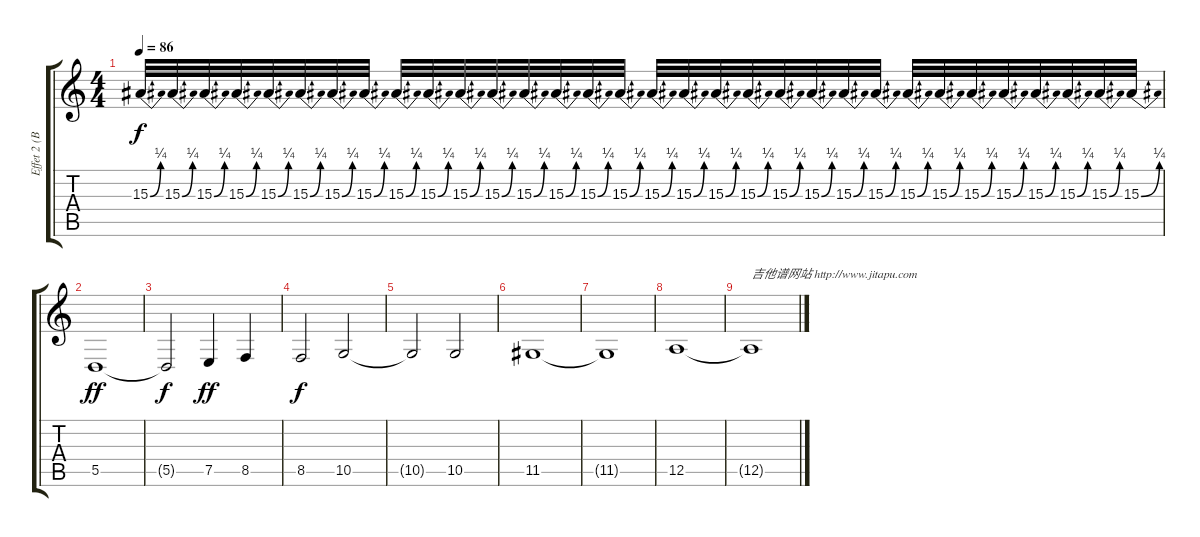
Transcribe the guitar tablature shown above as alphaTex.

\track ("Effet 2 (Bruits Couplets et Guitare)" "Effet 2 (B") {instrument lead1square}
\staff {score tabs}
\tuning (E4 B3 G3 D3 A2 E2) {hide}
\ts (4 4)
\tempo 86
\clef g2
\ks c
15.3{be (bend 0 0 60 1)}.32{dy f} 15.3{be (bend 0 0 60 1)}.32 15.3{be (bend 0 0 60 1)}.32 15.3{be (bend 0 0 60 1)}.32 15.3{be (bend 0 0 60 1)}.32 15.3{be (bend 0 0 60 1)}.32 15.3{be (bend 0 0 60 1)}.32 15.3{be (bend 0 0 60 1)}.32 15.3{be (bend 0 0 60 1)}.32 15.3{be (bend 0 0 60 1)}.32 15.3{be (bend 0 0 60 1)}.32 15.3{be (bend 0 0 60 1)}.32 15.3{be (bend 0 0 60 1)}.32 15.3{be (bend 0 0 60 1)}.32 15.3{be (bend 0 0 60 1)}.32 15.3{be (bend 0 0 60 1)}.32 15.3{be (bend 0 0 60 1)}.32 15.3{be (bend 0 0 60 1)}.32 15.3{be (bend 0 0 60 1)}.32 15.3{be (bend 0 0 60 1)}.32 15.3{be (bend 0 0 60 1)}.32 15.3{be (bend 0 0 60 1)}.32 15.3{be (bend 0 0 60 1)}.32 15.3{be (bend 0 0 60 1)}.32 15.3{be (bend 0 0 60 1)}.32 15.3{be (bend 0 0 60 1)}.32 15.3{be (bend 0 0 60 1)}.32 15.3{be (bend 0 0 60 1)}.32 15.3{be (bend 0 0 60 1)}.32 15.3{be (bend 0 0 60 1)}.32 15.3{be (bend 0 0 60 1)}.32 15.3{be (bend 0 0 60 1)}.32 |
5.5.1{dy ff} |
5.5{t}.2{dy f} 7.5.4{dy ff} 8.5.4 |
8.5.2{dy f} 10.5.2 |
10.5{t}.2 10.5.2 |
11.5.1 |
11.5{t}.1 |
12.5.1 |
12.5{t}.1{txt "吉他谱网站 http://www.jitapu.com"}
